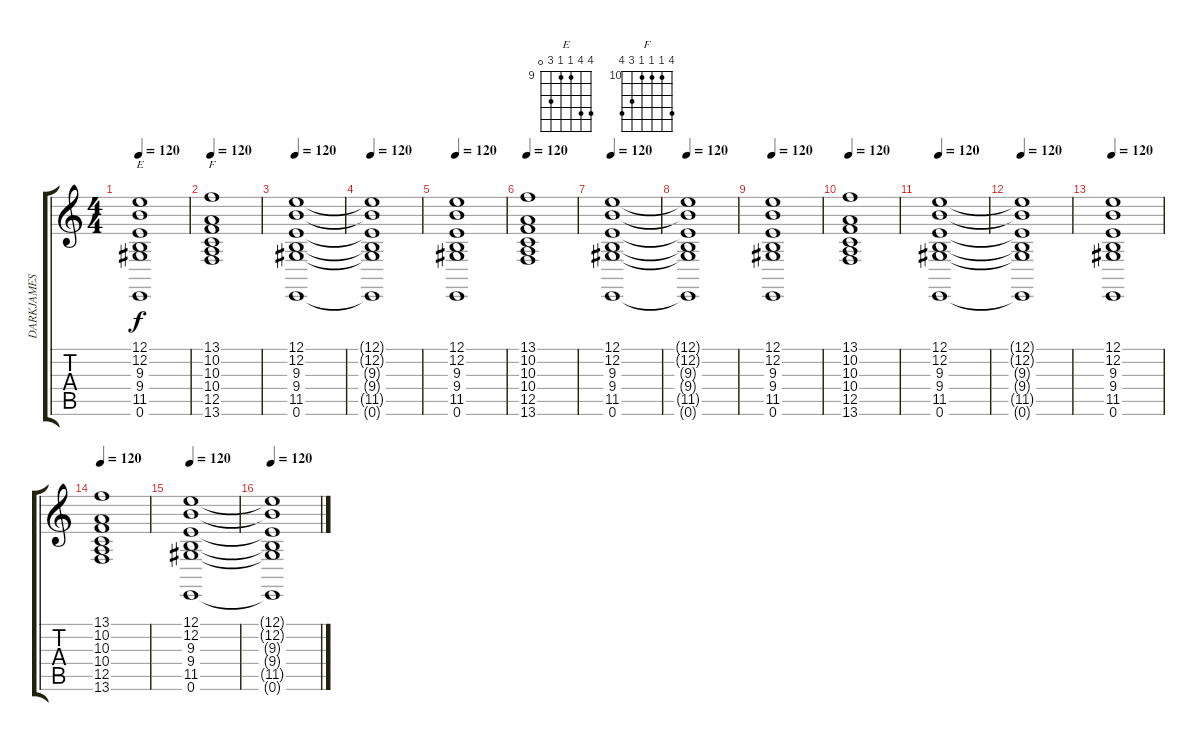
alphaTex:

\track ("DARKJAMES" "DARKJAMES") {instrument fx3crystal}
\staff {score tabs}
\tuning (E4 B3 G3 D3 A2 E2) {hide}
\chord ("E" 12 12 9 9 11 0) {firstfret 9}
\chord ("F" 13 10 10 10 12 13) {firstfret 10}
\ts (4 4)
\tempo 120
\clef g2
\ks c
(12.1 12.2 9.3 9.4 11.5 0.6).1{ch "E" dy f} |
\tempo 120
(13.1 10.2 10.3 10.4 12.5 13.6).1{ch "F"} |
\tempo 120
(12.1 12.2 9.3 9.4 11.5 0.6).1 |
\tempo 120
(12.1{t} 12.2{t} 9.3{t} 9.4{t} 11.5{t} 0.6{t}).1 |
\tempo 120
(12.1 12.2 9.3 9.4 11.5 0.6).1 |
\tempo 120
(13.1 10.2 10.3 10.4 12.5 13.6).1 |
\tempo 120
(12.1 12.2 9.3 9.4 11.5 0.6).1 |
\tempo 120
(12.1{t} 12.2{t} 9.3{t} 9.4{t} 11.5{t} 0.6{t}).1 |
\tempo 120
(12.1 12.2 9.3 9.4 11.5 0.6).1 |
\tempo 120
(13.1 10.2 10.3 10.4 12.5 13.6).1 |
\tempo 120
(12.1 12.2 9.3 9.4 11.5 0.6).1 |
\tempo 120
(12.1{t} 12.2{t} 9.3{t} 9.4{t} 11.5{t} 0.6{t}).1 |
\tempo 120
(12.1 12.2 9.3 9.4 11.5 0.6).1 |
\tempo 120
(13.1 10.2 10.3 10.4 12.5 13.6).1 |
\tempo 120
(12.1 12.2 9.3 9.4 11.5 0.6).1 |
\tempo 120
(12.1{t} 12.2{t} 9.3{t} 9.4{t} 11.5{t} 0.6{t}).1
